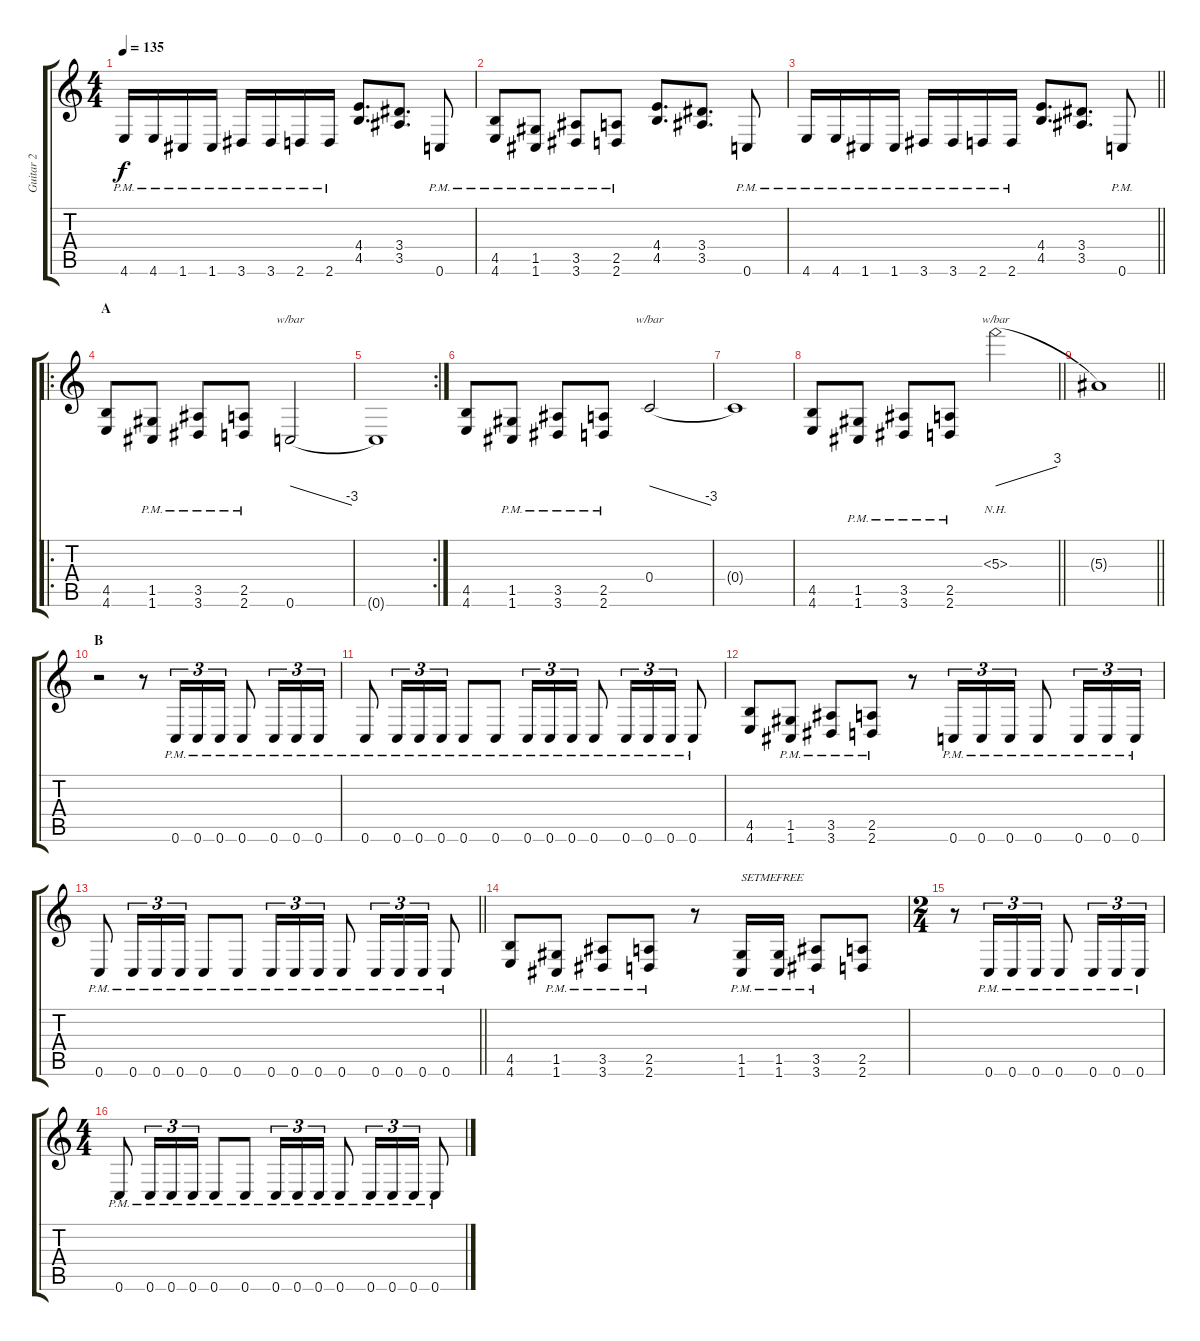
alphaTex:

\track ("Guitar 2" "Guitar 2") {instrument distortionguitar}
\staff {score tabs}
\tuning (D4 A3 F3 C3 G2 C2) {hide}
\ts (4 4)
\tempo 135
\clef g2
\ks c
4.6{pm}.16{dy f} 4.6{pm}.16 1.6{pm}.16 1.6{pm}.16 3.6{pm}.16 3.6{pm}.16 2.6{pm}.16 2.6{pm}.16 (4.4 4.5).8{d} (3.4 3.5).8{d} 0.6{pm}.8 |
(4.5{pm} 4.6{pm}).8 (1.5{pm} 1.6{pm}).8 (3.5{pm} 3.6{pm}).8 (2.5{pm} 2.6{pm}).8 (4.4 4.5).8{d} (3.4 3.5).8{d} 0.6{pm}.8 |
\barLineRight lightlight
4.6{pm}.16 4.6{pm}.16 1.6{pm}.16 1.6{pm}.16 3.6{pm}.16 3.6{pm}.16 2.6{pm}.16 2.6{pm}.16 (4.4 4.5).8{d} (3.4 3.5).8{d} 0.6{pm}.8 |
\ro
\section ("" "A")
(4.5 4.6).8 (1.5{pm} 1.6{pm}).8 (3.5{pm} 3.6{pm}).8 (2.5{pm} 2.6{pm}).8 0.6.2{tbe (dive default 0 0 60 -12)} |
\rc 2
0.6{t}.1 |
(4.5 4.6).8 (1.5{pm} 1.6{pm}).8 (3.5{pm} 3.6{pm}).8 (2.5{pm} 2.6{pm}).8 0.4.2{tbe (dive default 0 0 60 -12)} |
0.4{t}.1 |
\barLineRight lightlight
(4.5 4.6).8 (1.5{pm} 1.6{pm}).8 (3.5{pm} 3.6{pm}).8 (2.5{pm} 2.6{pm}).8 5.3{nh}.2{tbe (dive default 0 0 60 12)} |
\section ("" "")
\barLineRight lightlight
5.3{t}.1 |
\section ("" "B")
r.2 r.8 0.6{pm}.16{tu (3 2)} 0.6{pm}.16{tu (3 2)} 0.6{pm}.16{tu (3 2)} 0.6{pm}.8 0.6{pm}.16{tu (3 2)} 0.6{pm}.16{tu (3 2)} 0.6{pm}.16{tu (3 2)} |
0.6{pm}.8 0.6{pm}.16{tu (3 2)} 0.6{pm}.16{tu (3 2)} 0.6{pm}.16{tu (3 2)} 0.6{pm}.8 0.6{pm}.8 0.6{pm}.16{tu (3 2)} 0.6{pm}.16{tu (3 2)} 0.6{pm}.16{tu (3 2)} 0.6{pm}.8 0.6{pm}.16{tu (3 2)} 0.6{pm}.16{tu (3 2)} 0.6{pm}.16{tu (3 2)} 0.6{pm}.8 |
(4.5 4.6).8 (1.5{pm} 1.6{pm}).8 (3.5{pm} 3.6{pm}).8 (2.5{pm} 2.6{pm}).8 r.8 0.6{pm}.16{tu (3 2)} 0.6{pm}.16{tu (3 2)} 0.6{pm}.16{tu (3 2)} 0.6{pm}.8 0.6{pm}.16{tu (3 2)} 0.6{pm}.16{tu (3 2)} 0.6{pm}.16{tu (3 2)} |
\barLineRight lightlight
0.6{pm}.8 0.6{pm}.16{tu (3 2)} 0.6{pm}.16{tu (3 2)} 0.6{pm}.16{tu (3 2)} 0.6{pm}.8 0.6{pm}.8 0.6{pm}.16{tu (3 2)} 0.6{pm}.16{tu (3 2)} 0.6{pm}.16{tu (3 2)} 0.6{pm}.8 0.6{pm}.16{tu (3 2)} 0.6{pm}.16{tu (3 2)} 0.6{pm}.16{tu (3 2)} 0.6{pm}.8 |
\section ("" "")
(4.5 4.6).8 (1.5{pm} 1.6{pm}).8 (3.5{pm} 3.6{pm}).8 (2.5{pm} 2.6{pm}).8 r.8 (1.5{pm} 1.6{pm}).16{txt "SETMEFREE"} (1.5{pm} 1.6{pm}).16 (3.5{pm} 3.6{pm}).8 (2.5 2.6).8 |
\ts (2 4)
r.8 0.6{pm}.16{tu (3 2)} 0.6{pm}.16{tu (3 2)} 0.6{pm}.16{tu (3 2)} 0.6{pm}.8 0.6{pm}.16{tu (3 2)} 0.6{pm}.16{tu (3 2)} 0.6{pm}.16{tu (3 2)} |
\ts (4 4)
0.6{pm}.8 0.6{pm}.16{tu (3 2)} 0.6{pm}.16{tu (3 2)} 0.6{pm}.16{tu (3 2)} 0.6{pm}.8 0.6{pm}.8 0.6{pm}.16{tu (3 2)} 0.6{pm}.16{tu (3 2)} 0.6{pm}.16{tu (3 2)} 0.6{pm}.8 0.6{pm}.16{tu (3 2)} 0.6{pm}.16{tu (3 2)} 0.6{pm}.16{tu (3 2)} 0.6{pm}.8
